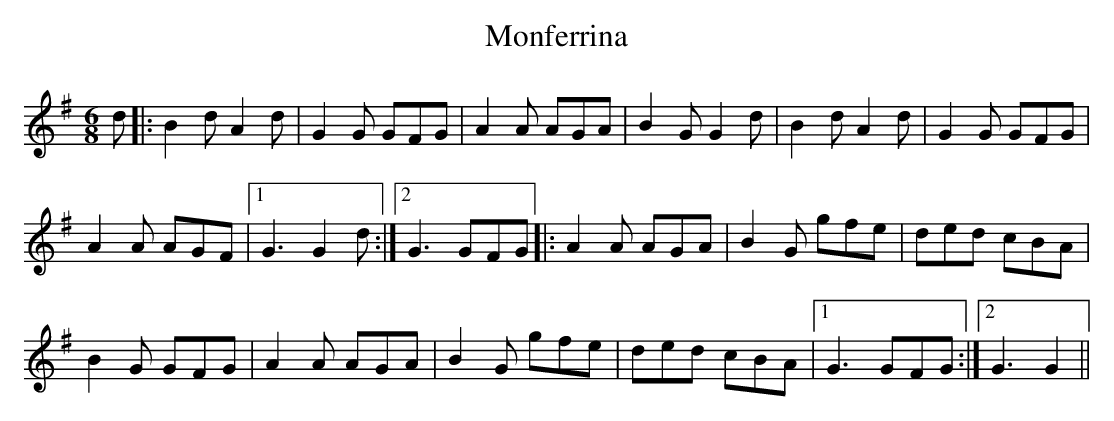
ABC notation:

X:1
T:Monferrina
L:1/8
M:6/8
K:G major
d |: B2d A2d | G2G GFG | A2A AGA | B2G G2d | B2d A2d | G2G GFG |
A2A AGF |1 G3 G2d :|2 G3GFG |: A2A AGA | B2G gfe | ded cBA |
B2G GFG | A2A AGA | B2G gfe | ded cBA |1 G3 GFG :|2 G3G2 ||
